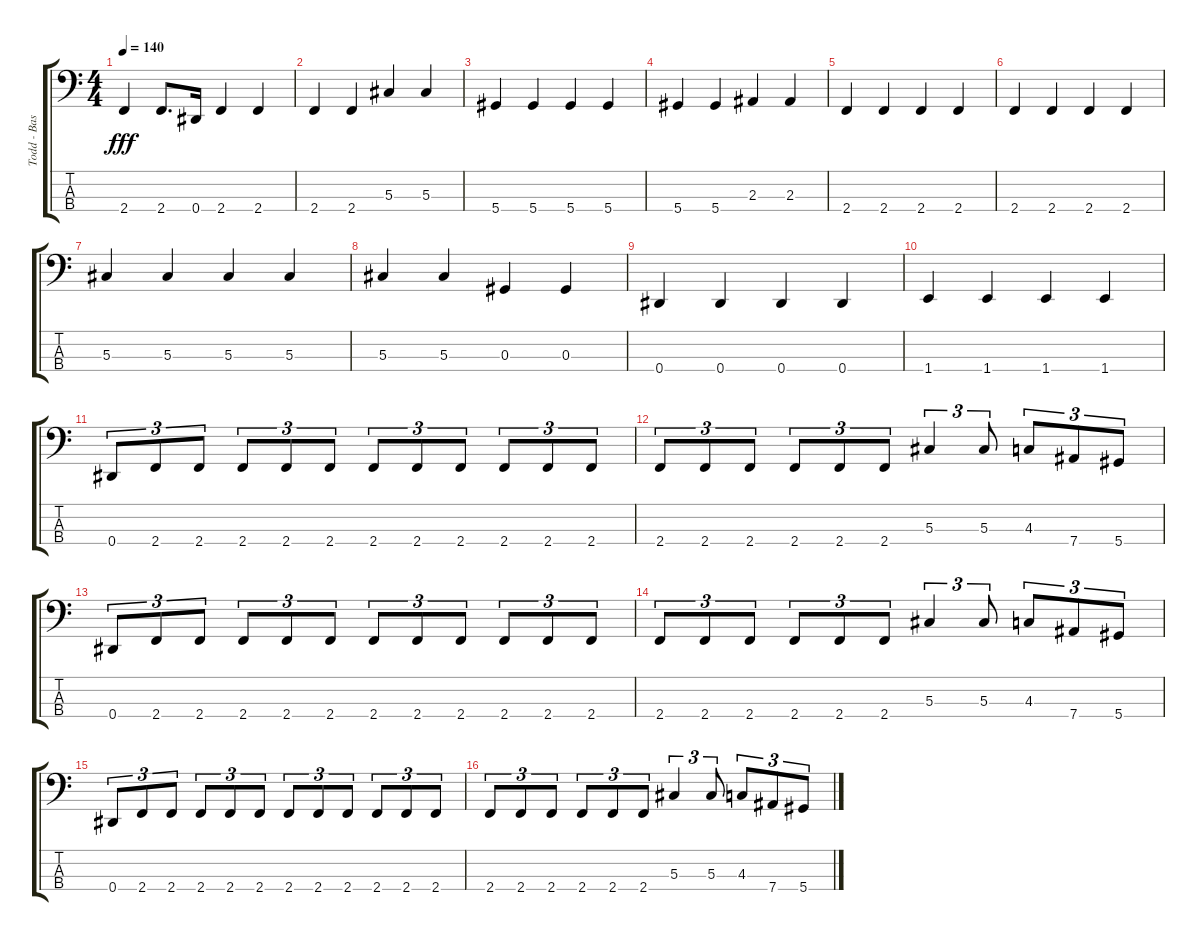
\track ("Todd - Bass Guitar" "Todd - Bas") {instrument electricbasspick}
\staff {score tabs}
\tuning (Gb2 Db2 Ab1 Eb1) {hide}
\ts (4 4)
\tempo 140
\clef f4
\ks c
2.4.4{dy fff} 2.4.8{d} 0.4.16 2.4.4 2.4.4 |
2.4.4 2.4.4 5.3.4 5.3.4 |
5.4.4 5.4.4 5.4.4 5.4.4 |
5.4.4 5.4.4 2.3.4 2.3.4 |
2.4.4 2.4.4 2.4.4 2.4.4 |
2.4.4 2.4.4 2.4.4 2.4.4 |
5.3.4 5.3.4 5.3.4 5.3.4 |
5.3.4 5.3.4 0.3.4 0.3.4 |
0.4.4 0.4.4 0.4.4 0.4.4 |
1.4.4 1.4.4 1.4.4 1.4.4 |
0.4.8{tu (3 2)} 2.4.8{tu (3 2)} 2.4.8{tu (3 2)} 2.4.8{tu (3 2)} 2.4.8{tu (3 2)} 2.4.8{tu (3 2)} 2.4.8{tu (3 2)} 2.4.8{tu (3 2)} 2.4.8{tu (3 2)} 2.4.8{tu (3 2)} 2.4.8{tu (3 2)} 2.4.8{tu (3 2)} |
2.4.8{tu (3 2)} 2.4.8{tu (3 2)} 2.4.8{tu (3 2)} 2.4.8{tu (3 2)} 2.4.8{tu (3 2)} 2.4.8{tu (3 2)} 5.3.4{tu (3 2)} 5.3.8{tu (3 2)} 4.3.8{tu (3 2)} 7.4.8{tu (3 2)} 5.4.8{tu (3 2)} |
0.4.8{tu (3 2)} 2.4.8{tu (3 2)} 2.4.8{tu (3 2)} 2.4.8{tu (3 2)} 2.4.8{tu (3 2)} 2.4.8{tu (3 2)} 2.4.8{tu (3 2)} 2.4.8{tu (3 2)} 2.4.8{tu (3 2)} 2.4.8{tu (3 2)} 2.4.8{tu (3 2)} 2.4.8{tu (3 2)} |
2.4.8{tu (3 2)} 2.4.8{tu (3 2)} 2.4.8{tu (3 2)} 2.4.8{tu (3 2)} 2.4.8{tu (3 2)} 2.4.8{tu (3 2)} 5.3.4{tu (3 2)} 5.3.8{tu (3 2)} 4.3.8{tu (3 2)} 7.4.8{tu (3 2)} 5.4.8{tu (3 2)} |
0.4.8{tu (3 2)} 2.4.8{tu (3 2)} 2.4.8{tu (3 2)} 2.4.8{tu (3 2)} 2.4.8{tu (3 2)} 2.4.8{tu (3 2)} 2.4.8{tu (3 2)} 2.4.8{tu (3 2)} 2.4.8{tu (3 2)} 2.4.8{tu (3 2)} 2.4.8{tu (3 2)} 2.4.8{tu (3 2)} |
2.4.8{tu (3 2)} 2.4.8{tu (3 2)} 2.4.8{tu (3 2)} 2.4.8{tu (3 2)} 2.4.8{tu (3 2)} 2.4.8{tu (3 2)} 5.3.4{tu (3 2)} 5.3.8{tu (3 2)} 4.3.8{tu (3 2)} 7.4.8{tu (3 2)} 5.4.8{tu (3 2)}
